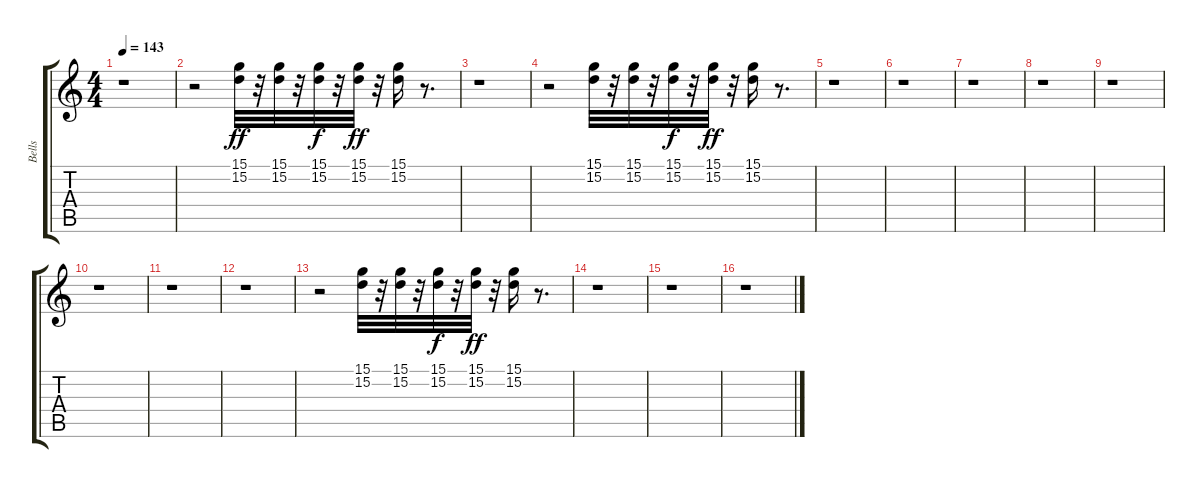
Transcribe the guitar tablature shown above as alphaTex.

\track ("Bells" "Bells") {instrument tubularbells}
\staff {score tabs}
\tuning (E4 B3 G3 D3 A2 E2) {hide}
\ts (4 4)
\tempo 143
\clef g2
\ks c
r.1{dy ff instrument tubularbells} |
r.2 (15.1 15.2).32 r.32 (15.1 15.2).32 r.32 (15.1 15.2).32{dy f} r.32 (15.1 15.2).32{dy ff} r.32 (15.1 15.2).16 r.8{d} |
r.1 |
r.2 (15.1 15.2).32 r.32 (15.1 15.2).32 r.32 (15.1 15.2).32{dy f} r.32 (15.1 15.2).32{dy ff} r.32 (15.1 15.2).16 r.8{d} |
r.1 |
r.1 |
r.1 |
r.1 |
r.1 |
r.1 |
r.1 |
r.1 |
r.2 (15.1 15.2).32 r.32 (15.1 15.2).32 r.32 (15.1 15.2).32{dy f} r.32 (15.1 15.2).32{dy ff} r.32 (15.1 15.2).16 r.8{d} |
r.1 |
r.1 |
r.1
